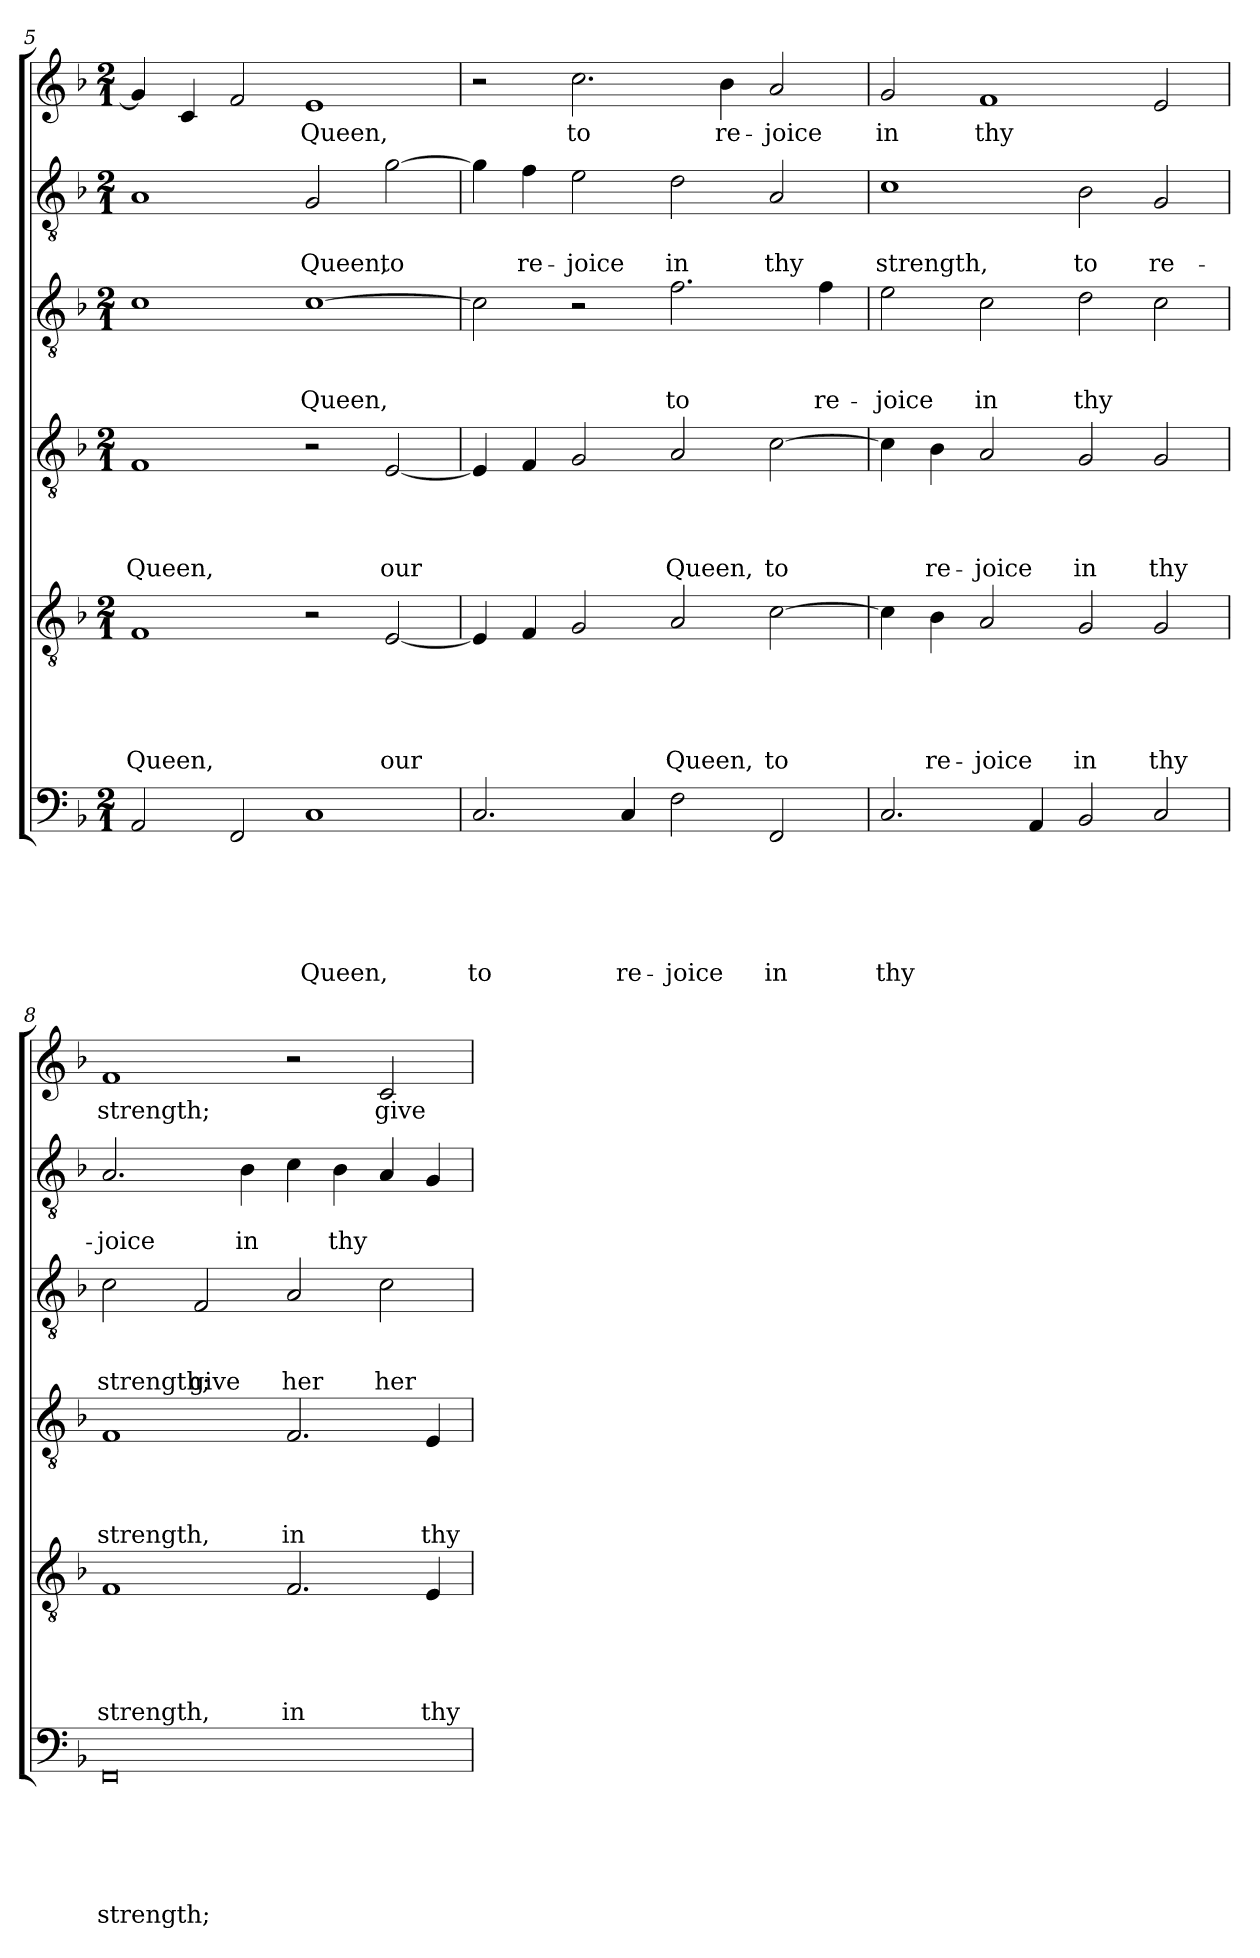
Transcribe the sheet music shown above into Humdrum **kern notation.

**kern	**text	**text	**text	**text	**text	**text	**kern	**text	**text	**text	**text	**text	**kern	**text	**text	**text	**text	**kern	**text	**text	**text	**kern	**text	**text	**kern	**text
*part6	*part6	*part6	*part6	*part6	*part6	*part6	*part5	*part5	*part5	*part5	*part5	*part5	*part4	*part4	*part4	*part4	*part4	*part3	*part3	*part3	*part3	*part2	*part2	*part2	*part1	*part1
*staff6	*staff6	*staff6	*staff6	*staff6	*staff6	*staff6	*staff5	*staff5	*staff5	*staff5	*staff5	*staff5	*staff4	*staff4	*staff4	*staff4	*staff4	*staff3	*staff3	*staff3	*staff3	*staff2	*staff2	*staff2	*staff1	*staff1
*clefF4	*	*	*	*	*	*	*clefGv2	*	*	*	*	*	*clefGv2	*	*	*	*	*clefGv2	*	*	*	*clefGv2	*	*	*clefG2	*
*k[b-]	*	*	*	*	*	*	*k[b-]	*	*	*	*	*	*k[b-]	*	*	*	*	*k[b-]	*	*	*	*k[b-]	*	*	*k[b-]	*
*F:	*	*	*	*	*	*	*F:	*	*	*	*	*	*F:	*	*	*	*	*F:	*	*	*	*F:	*	*	*F:	*
*M2/1	*	*	*	*	*	*	*M2/1	*	*	*	*	*	*M2/1	*	*	*	*	*M2/1	*	*	*	*M2/1	*	*	*M2/1	*
=5	=5	=5	=5	=5	=5	=5	=5	=5	=5	=5	=5	=5	=5	=5	=5	=5	=5	=5	=5	=5	=5	=5	=5	=5	=5	=5
!	!	!	!	!	!	!	!	!	!	!	!	!LO:LY:b	!	!	!	!	!LO:LY:b	!	!	!	!	!	!	!	!	!
2AA/	.	.	.	.	.	.	1F	.	.	.	.	Queen,	1F	.	.	.	Queen,	1c	.	.	.	1A	.	.	4g/]	.
.	.	.	.	.	.	.	.	.	.	.	.	.	.	.	.	.	.	.	.	.	.	.	.	.	4c/	.
2FF/	.	.	.	.	.	.	.	.	.	.	.	.	.	.	.	.	.	.	.	.	.	.	.	.	2f/	.
!	!	!	!	!	!	!LO:LY:b	!	!	!	!	!	!	!	!	!	!	!	!	!	!	!LO:LY:b	!	!	!LO:LY:b	!	!LO:LY:b
1C	.	.	.	.	.	Queen,	2r	.	.	.	.	.	2r	.	.	.	.	[1c	.	.	Queen,	2G/	.	Queen,	1e	Queen,
!	!	!	!	!	!	!	!	!	!	!	!	!LO:LY:b	!	!	!	!	!LO:LY:b	!	!	!	!	!	!	!LO:LY:b	!	!
.	.	.	.	.	.	.	[2E/	.	.	.	.	our	[2E/	.	.	.	our	.	.	.	.	[2g\	.	to	.	.
=6	=6	=6	=6	=6	=6	=6	=6	=6	=6	=6	=6	=6	=6	=6	=6	=6	=6	=6	=6	=6	=6	=6	=6	=6	=6	=6
!	!	!	!	!	!	!LO:LY:b	!	!	!	!	!	!	!	!	!	!	!	!	!	!	!	!	!	!	!	!
2.C/	.	.	.	.	.	to	4E/]	.	.	.	.	.	4E/]	.	.	.	.	2c\]	.	.	.	4g\]	.	.	2r	.
!	!	!	!	!	!	!	!	!	!	!	!	!	!	!	!	!	!	!	!	!	!	!	!	!LO:LY:b	!	!
.	.	.	.	.	.	.	4F/	.	.	.	.	.	4F/	.	.	.	.	.	.	.	.	4f\	.	re-	.	.
!	!	!	!	!	!	!	!	!	!	!	!	!	!	!	!	!	!	!	!	!	!	!	!	!LO:LY:b	!	!LO:LY:b
.	.	.	.	.	.	.	2G/	.	.	.	.	.	2G/	.	.	.	.	2r	.	.	.	2e\	.	-joice	2.cc\	to
!	!	!	!	!	!	!LO:LY:b	!	!	!	!	!	!	!	!	!	!	!	!	!	!	!	!	!	!	!	!
4C/	.	.	.	.	.	re-	.	.	.	.	.	.	.	.	.	.	.	.	.	.	.	.	.	.	.	.
!	!	!	!	!	!	!LO:LY:b	!	!	!	!	!	!LO:LY:b	!	!	!	!	!LO:LY:b	!	!	!	!LO:LY:b	!	!	!LO:LY:b	!	!
2F\	.	.	.	.	.	-joice	2A/	.	.	.	.	Queen,	2A/	.	.	.	Queen,	2.f\	.	.	to	2d\	.	in	.	.
!	!	!	!	!	!	!	!	!	!	!	!	!	!	!	!	!	!	!	!	!	!	!	!	!	!	!LO:LY:b
.	.	.	.	.	.	.	.	.	.	.	.	.	.	.	.	.	.	.	.	.	.	.	.	.	4b-\	re-
!	!	!	!	!	!	!LO:LY:b	!	!	!	!	!	!LO:LY:b	!	!	!	!	!LO:LY:b	!	!	!	!	!	!	!LO:LY:b	!	!LO:LY:b
2FF/	.	.	.	.	.	in	[2c\	.	.	.	.	to	[2c\	.	.	.	to	.	.	.	.	2A/	.	thy	2a/	-joice
!	!	!	!	!	!	!	!	!	!	!	!	!	!	!	!	!	!	!	!	!	!LO:LY:b	!	!	!	!	!
.	.	.	.	.	.	.	.	.	.	.	.	.	.	.	.	.	.	4f\	.	.	re-	.	.	.	.	.
!!LO:LB:g=z
=7	=7	=7	=7	=7	=7	=7	=7	=7	=7	=7	=7	=7	=7	=7	=7	=7	=7	=7	=7	=7	=7	=7	=7	=7	=7	=7
!	!	!	!	!	!	!LO:LY:b	!	!	!	!	!	!	!	!	!	!	!	!	!	!	!LO:LY:b	!	!	!LO:LY:b	!	!LO:LY:b
2.C/	.	.	.	.	.	thy	4c\]	.	.	.	.	.	4c\]	.	.	.	.	2e\	.	.	-joice	1c	.	strength,	2g/	in
!	!	!	!	!	!	!	!	!	!	!	!	!LO:LY:b	!	!	!	!	!LO:LY:b	!	!	!	!	!	!	!	!	!
.	.	.	.	.	.	.	4B-\	.	.	.	.	re-	4B-\	.	.	.	re-	.	.	.	.	.	.	.	.	.
!	!	!	!	!	!	!	!	!	!	!	!	!LO:LY:b	!	!	!	!	!LO:LY:b	!	!	!	!LO:LY:b	!	!	!	!	!LO:LY:b
.	.	.	.	.	.	.	2A/	.	.	.	.	-joice	2A/	.	.	.	-joice	2c\	.	.	in	.	.	.	1f	thy
4AA/	.	.	.	.	.	.	.	.	.	.	.	.	.	.	.	.	.	.	.	.	.	.	.	.	.	.
!	!	!	!	!	!	!	!	!	!	!	!	!LO:LY:b	!	!	!	!	!LO:LY:b	!	!	!	!LO:LY:b	!	!	!LO:LY:b	!	!
2BB-/	.	.	.	.	.	.	2G/	.	.	.	.	in	2G/	.	.	.	in	2d\	.	.	thy	2B-\	.	to	.	.
!	!	!	!	!	!	!	!	!	!	!	!	!LO:LY:b	!	!	!	!	!LO:LY:b	!	!	!	!	!	!	!LO:LY:b	!	!
2C/	.	.	.	.	.	.	2G/	.	.	.	.	thy	2G/	.	.	.	thy	2c\	.	.	.	2G/	.	re-	2e/	.
=8	=8	=8	=8	=8	=8	=8	=8	=8	=8	=8	=8	=8	=8	=8	=8	=8	=8	=8	=8	=8	=8	=8	=8	=8	=8	=8
!	!	!	!	!	!	!LO:LY:b	!	!	!	!	!	!LO:LY:b	!	!	!	!	!LO:LY:b	!	!	!	!LO:LY:b	!	!	!LO:LY:b	!	!LO:LY:b
0FF	.	.	.	.	.	strength;	1F	.	.	.	.	strength,	1F	.	.	.	strength,	2c\	.	.	strength;	2.A/	.	-joice	1f	strength;
!	!	!	!	!	!	!	!	!	!	!	!	!	!	!	!	!	!	!	!	!	!LO:LY:b	!	!	!	!	!
.	.	.	.	.	.	.	.	.	.	.	.	.	.	.	.	.	.	2F/	.	.	give	.	.	.	.	.
!	!	!	!	!	!	!	!	!	!	!	!	!	!	!	!	!	!	!	!	!	!	!	!	!LO:LY:b	!	!
.	.	.	.	.	.	.	.	.	.	.	.	.	.	.	.	.	.	.	.	.	.	4B-\	.	in	.	.
!	!	!	!	!	!	!	!	!	!	!	!	!LO:LY:b	!	!	!	!	!LO:LY:b	!	!	!	!LO:LY:b	!	!	!	!	!
.	.	.	.	.	.	.	2.F/	.	.	.	.	in	2.F/	.	.	.	in	2A/	.	.	her	4c\	.	.	2r	.
!	!	!	!	!	!	!	!	!	!	!	!	!	!	!	!	!	!	!	!	!	!	!	!	!LO:LY:b	!	!
.	.	.	.	.	.	.	.	.	.	.	.	.	.	.	.	.	.	.	.	.	.	4B-\	.	thy	.	.
!	!	!	!	!	!	!	!	!	!	!	!	!	!	!	!	!	!	!	!	!	!LO:LY:b	!	!	!	!	!LO:LY:b
.	.	.	.	.	.	.	.	.	.	.	.	.	.	.	.	.	.	2c\	.	.	her	4A/	.	.	2c/	give
!	!	!	!	!	!	!	!	!	!	!	!	!LO:LY:b	!	!	!	!	!LO:LY:b	!	!	!	!	!	!	!	!	!
.	.	.	.	.	.	.	4E/	.	.	.	.	thy	4E/	.	.	.	thy	.	.	.	.	4G/	.	.	.	.
=	=	=	=	=	=	=	=	=	=	=	=	=	=	=	=	=	=	=	=	=	=	=	=	=	=	=
*-	*-	*-	*-	*-	*-	*-	*-	*-	*-	*-	*-	*-	*-	*-	*-	*-	*-	*-	*-	*-	*-	*-	*-	*-	*-	*-
